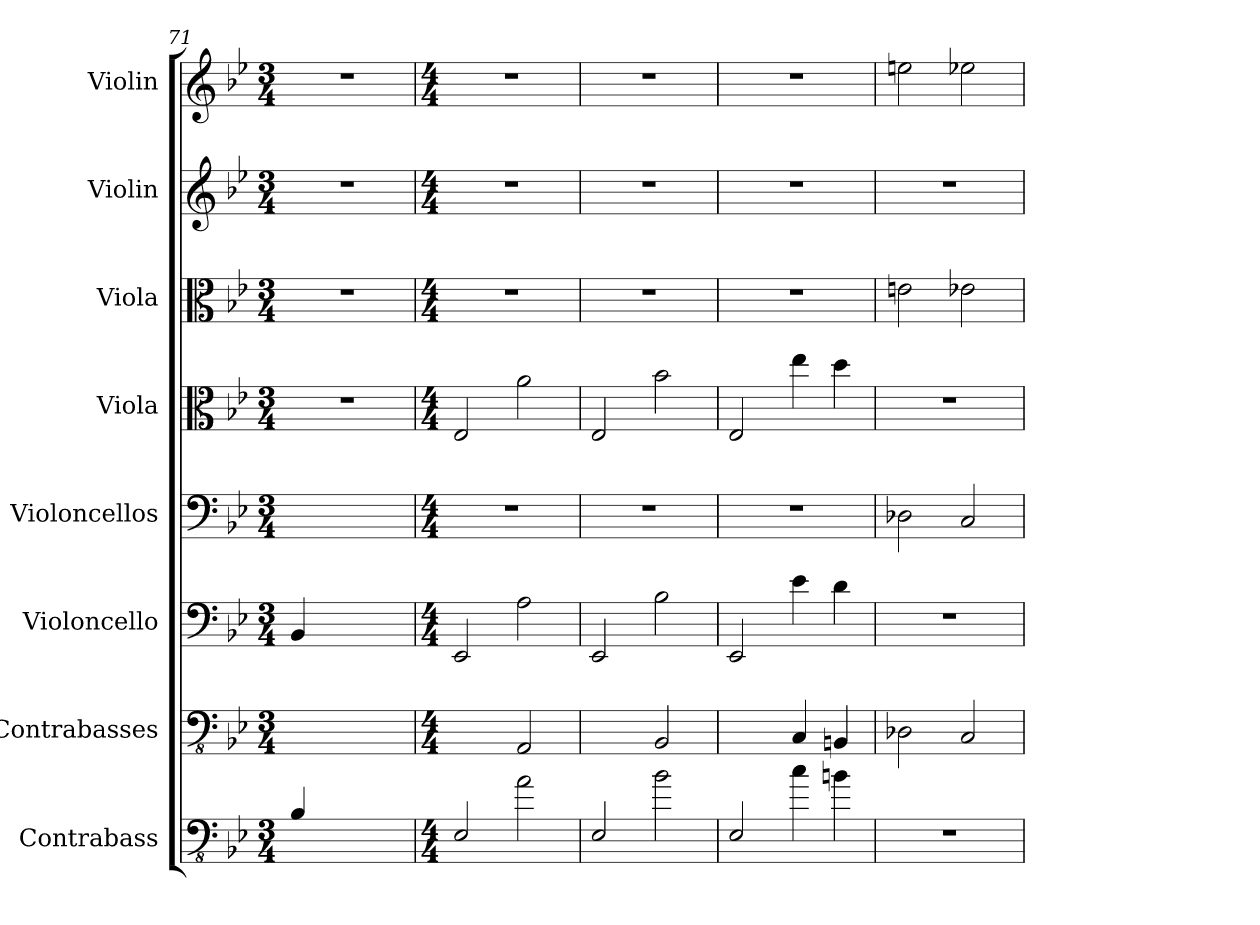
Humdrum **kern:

**kern	**kern	**kern	**kern	**kern	**kern	**kern	**kern
*part8	*part7	*part6	*part5	*part4	*part3	*part2	*part1
*staff8	*staff7	*staff6	*staff5	*staff4	*staff3	*staff2	*staff1
*I"Contrabass	*I"Contrabasses	*I"Violoncello	*I"Violoncellos	*I"Viola	*I"Viola	*I"Violin	*I"Violin
*I'Cb.	*I'Cbs.	*I'Vc.	*I'Vcs.	*I'Vla.	*I'Vla.	*I'Vln.	*I'Vln.
*clefFv4	*clefFv4	*clefF4	*clefF4	*clefC3	*clefC3	*clefG2	*clefG2
*ITrd7c12	*	*	*	*	*	*	*
*k[b-e-]	*k[b-e-]	*k[b-e-]	*k[b-e-]	*k[b-e-]	*k[b-e-]	*k[b-e-]	*k[b-e-]
*M3/4	*M3/4	*M3/4	*M3/4	*M3/4	*M3/4	*M3/4	*M3/4
=71	=71	=71	=71	=71	=71	=71	=71
4BBB-/	2.ryy	4BB-/	2.ryy	2.r	2.r	2.r	2.r
4ryy	.	4ryy	.	.	.	.	.
4ryy	.	4ryy	.	.	.	.	.
=72	=72	=72	=72	=72	=72	=72	=72
*M4/4	*M4/4	*M4/4	*M4/4	*M4/4	*M4/4	*M4/4	*M4/4
2EEE-/	2ryy	2EE-/	1r	2E-/	1r	1r	1r
2AA\	2AAA/	2A\	.	2a\	.	.	.
=73	=73	=73	=73	=73	=73	=73	=73
2EEE-/	2ryy	2EE-/	1r	2E-/	1r	1r	1r
2BB-\	2BBB-/	2B-\	.	2b-\	.	.	.
=74	=74	=74	=74	=74	=74	=74	=74
2EEE-/	2ryy	2EE-/	1r	2E-/	1r	1r	1r
4C\	4CC/	4e-\	.	4ee-\	.	.	.
4BBn\	4BBBn/	4d\	.	4dd\	.	.	.
=75	=75	=75	=75	=75	=75	=75	=75
1r	2DD-X\	1r	2D-X\	1r	2en\	1r	2een\
.	2CC/	.	2C/	.	2e-X\	.	2ee-X\
=	=	=	=	=	=	=	=
*-	*-	*-	*-	*-	*-	*-	*-
